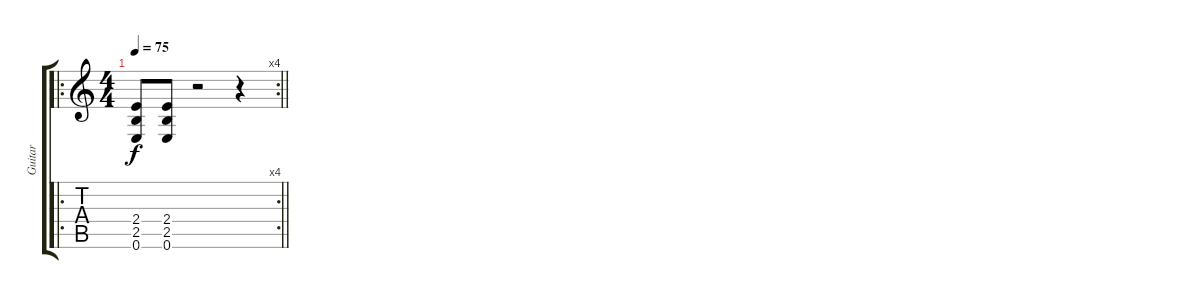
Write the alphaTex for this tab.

\track ("Guitar" "Guitar") {instrument overdrivenguitar}
\staff {score tabs}
\tuning (E4 B3 G3 D3 A2 E2) {hide}
\ro
\rc 4
\ts (4 4)
\tempo 75
\clef g2
\barLineRight lightlight
\ks c
(2.4 2.5 0.6).8{dy f} (2.4 2.5 0.6).8 r.2 r.4
